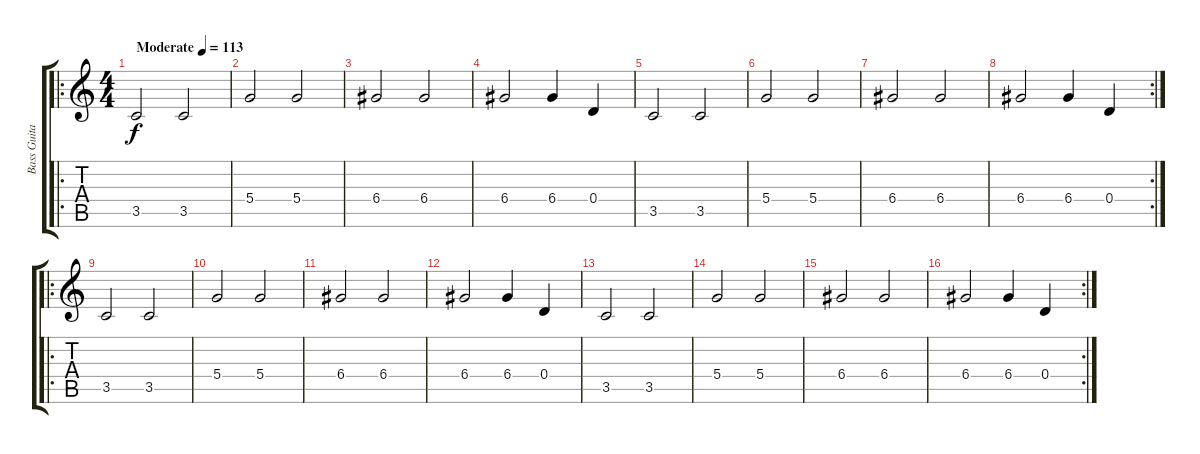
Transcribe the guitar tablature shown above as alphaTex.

\track ("Bass Guitar" "Bass Guita") {instrument electricbassfinger}
\staff {score tabs}
\tuning (E4 B3 G3 D3 A2 E2) {hide}
\ro
\ts (4 4)
\tempo (113 "Moderate")
\clef g2
\ks c
3.5.2{dy f instrument electricbassfinger} 3.5.2 |
5.4.2 5.4.2 |
6.4.2 6.4.2 |
6.4.2 6.4.4 0.4.4 |
3.5.2 3.5.2 |
5.4.2 5.4.2 |
6.4.2 6.4.2 |
\rc 2
6.4.2 6.4.4 0.4.4 |
\ro
3.5.2 3.5.2 |
5.4.2 5.4.2 |
6.4.2 6.4.2 |
6.4.2 6.4.4 0.4.4 |
3.5.2 3.5.2 |
5.4.2 5.4.2 |
6.4.2 6.4.2 |
\rc 2
6.4.2 6.4.4 0.4.4
